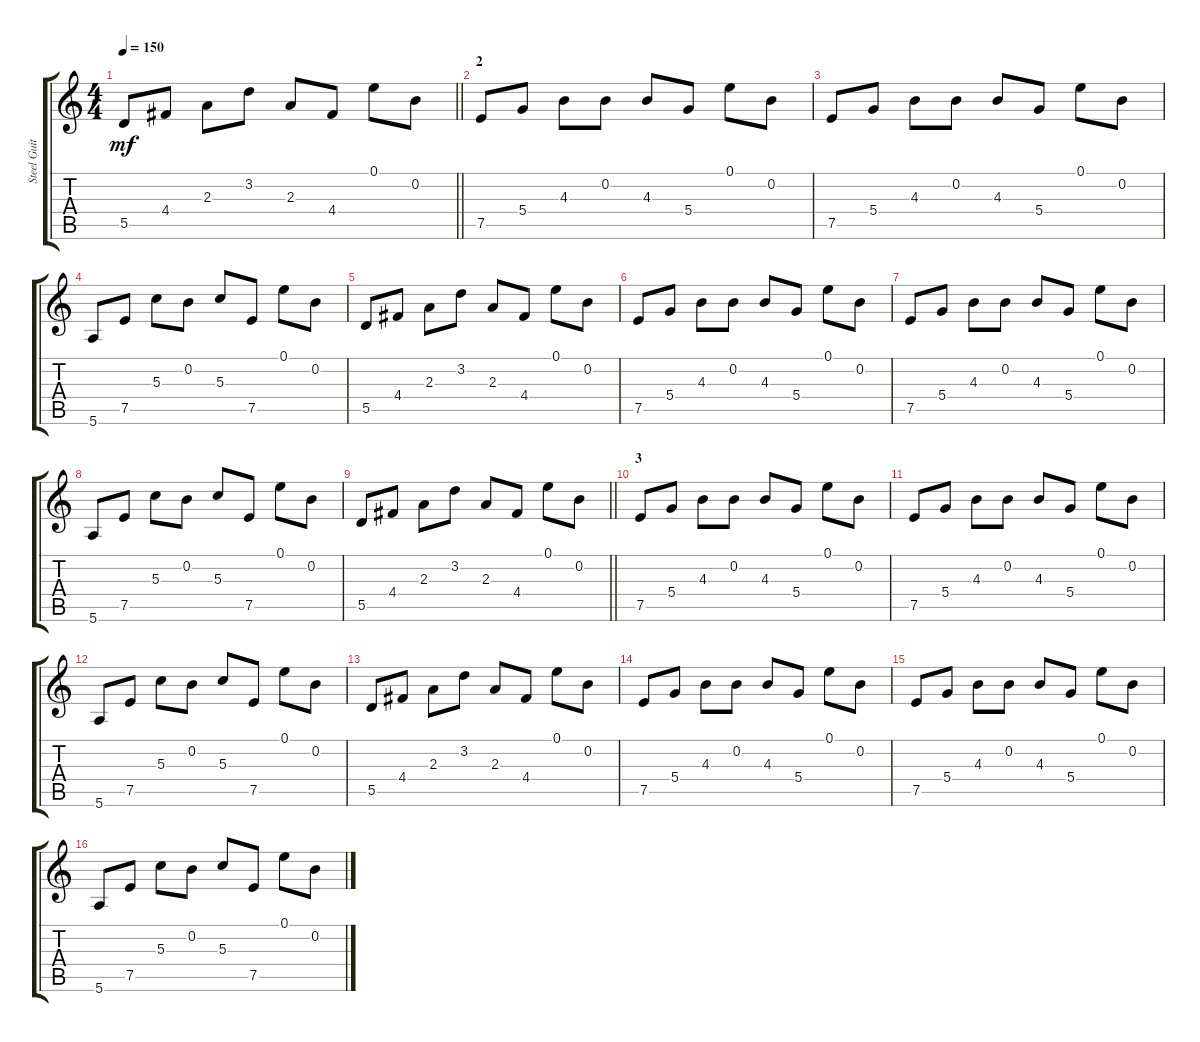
\track ("Steel Guitar" "Steel Guit") {instrument acousticguitarsteel}
\staff {score tabs}
\tuning (E4 B3 G3 D3 A2 E2) {hide}
\ts (4 4)
\tempo 150
\clef g2
\barLineRight lightlight
\ks c
5.5.8{dy mf} 4.4.8 2.3.8 3.2.8 2.3.8 4.4.8 0.1.8 0.2.8 |
\section ("" "2")
7.5.8 5.4.8 4.3.8 0.2.8 4.3.8 5.4.8 0.1.8 0.2.8 |
7.5.8 5.4.8 4.3.8 0.2.8 4.3.8 5.4.8 0.1.8 0.2.8 |
5.6.8 7.5.8 5.3.8 0.2.8 5.3.8 7.5.8 0.1.8 0.2.8 |
5.5.8 4.4.8 2.3.8 3.2.8 2.3.8 4.4.8 0.1.8 0.2.8 |
7.5.8 5.4.8 4.3.8 0.2.8 4.3.8 5.4.8 0.1.8 0.2.8 |
7.5.8 5.4.8 4.3.8 0.2.8 4.3.8 5.4.8 0.1.8 0.2.8 |
5.6.8 7.5.8 5.3.8 0.2.8 5.3.8 7.5.8 0.1.8 0.2.8 |
\barLineRight lightlight
5.5.8 4.4.8 2.3.8 3.2.8 2.3.8 4.4.8 0.1.8 0.2.8 |
\section ("" "3")
7.5.8 5.4.8 4.3.8 0.2.8 4.3.8 5.4.8 0.1.8 0.2.8 |
7.5.8 5.4.8 4.3.8 0.2.8 4.3.8 5.4.8 0.1.8 0.2.8 |
5.6.8 7.5.8 5.3.8 0.2.8 5.3.8 7.5.8 0.1.8 0.2.8 |
5.5.8 4.4.8 2.3.8 3.2.8 2.3.8 4.4.8 0.1.8 0.2.8 |
7.5.8 5.4.8 4.3.8 0.2.8 4.3.8 5.4.8 0.1.8 0.2.8 |
7.5.8 5.4.8 4.3.8 0.2.8 4.3.8 5.4.8 0.1.8 0.2.8 |
5.6.8 7.5.8 5.3.8 0.2.8 5.3.8 7.5.8 0.1.8 0.2.8
